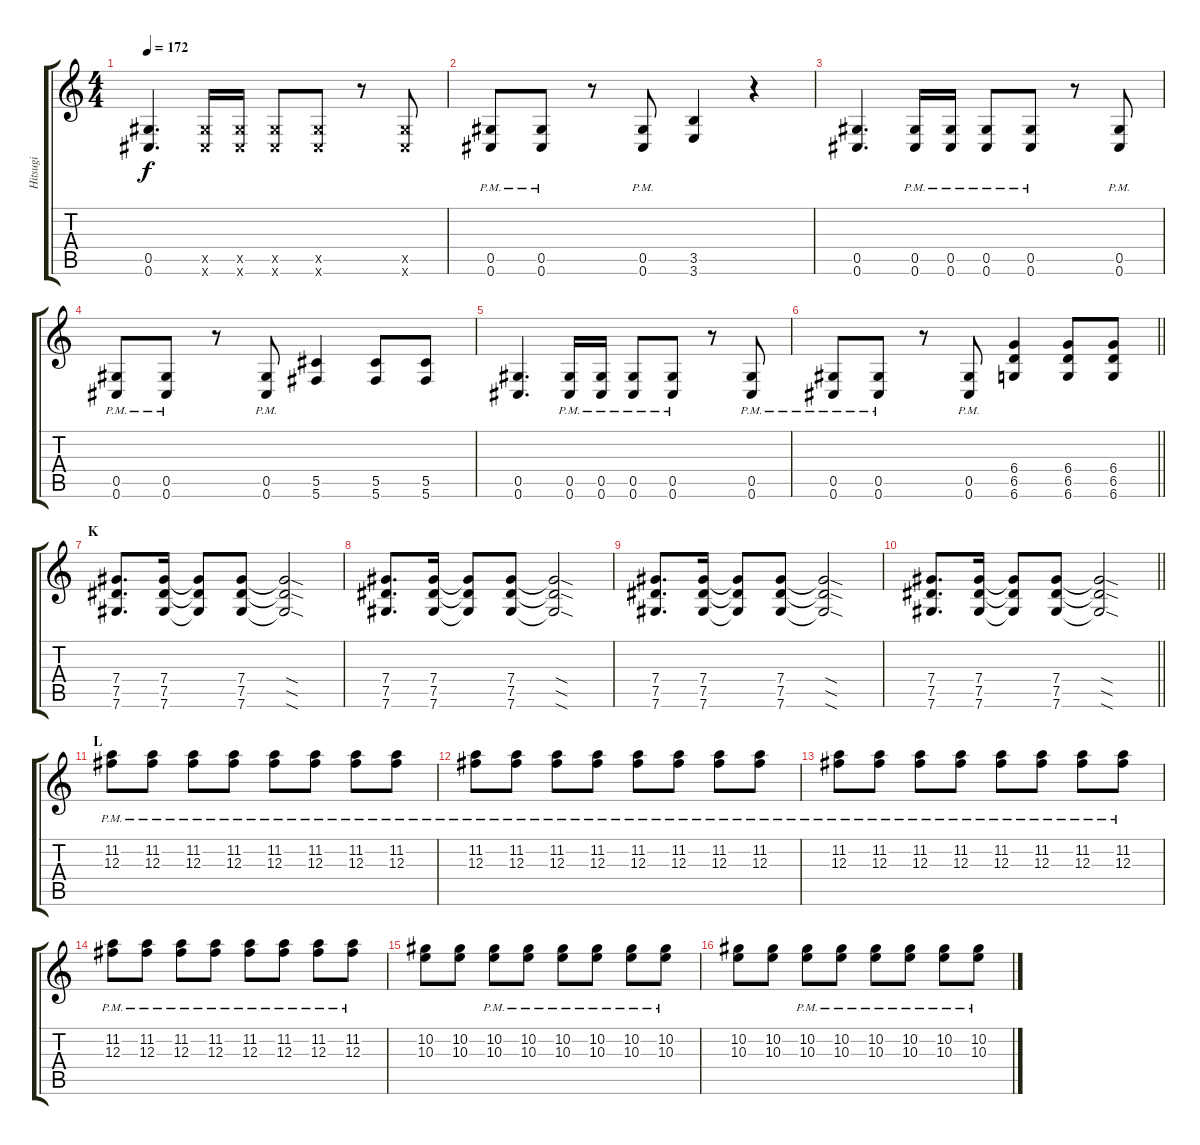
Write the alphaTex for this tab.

\track ("Hitsugi" "Hitsugi") {instrument distortionguitar}
\staff {score tabs}
\tuning (Eb4 Bb3 Gb3 Db3 Ab2 Db2) {hide}
\ts (4 4)
\tempo 172
\clef g2
\ks c
(0.5 0.6).4{d dy f} (0.5{x} 0.6{x}).16 (0.5{x} 0.6{x}).16 (0.5{x} 0.6{x}).8 (0.5{x} 0.6{x}).8 r.8 (0.5{x} 0.6{x}).8 |
(0.5{pm} 0.6{pm}).8 (0.5{pm} 0.6{pm}).8 r.8 (0.5{pm} 0.6{pm}).8 (3.5 3.6).4 r.4 |
(0.5 0.6).4{d} (0.5{pm} 0.6{pm}).16 (0.5{pm} 0.6{pm}).16 (0.5{pm} 0.6{pm}).8 (0.5{pm} 0.6{pm}).8 r.8 (0.5{pm} 0.6{pm}).8 |
(0.5{pm} 0.6{pm}).8 (0.5{pm} 0.6{pm}).8 r.8 (0.5{pm} 0.6{pm}).8 (5.5 5.6).4 (5.5 5.6).8 (5.5 5.6).8 |
(0.5 0.6).4{d} (0.5{pm} 0.6{pm}).16 (0.5{pm} 0.6{pm}).16 (0.5{pm} 0.6{pm}).8 (0.5{pm} 0.6{pm}).8 r.8 (0.5{pm} 0.6{pm}).8 |
\barLineRight lightlight
(0.5{pm} 0.6{pm}).8 (0.5{pm} 0.6{pm}).8 r.8 (0.5{pm} 0.6{pm}).8 (6.4 6.5 6.6).4 (6.4 6.5 6.6).8 (6.4 6.5 6.6).8 |
\section ("" "K")
(7.4 7.5 7.6).8{d} (7.4 7.5 7.6).16 (7.4{t} 7.5{t} 7.6{t}).8 (7.4 7.5 7.6).8 (7.4{sod t} 7.5{sod t} 7.6{sod t}).2 |
(7.4 7.5 7.6).8{d} (7.4 7.5 7.6).16 (7.4{t} 7.5{t} 7.6{t}).8 (7.4 7.5 7.6).8 (7.4{sod t} 7.5{sod t} 7.6{sod t}).2 |
(7.4 7.5 7.6).8{d} (7.4 7.5 7.6).16 (7.4{t} 7.5{t} 7.6{t}).8 (7.4 7.5 7.6).8 (7.4{sod t} 7.5{sod t} 7.6{sod t}).2 |
\barLineRight lightlight
(7.4 7.5 7.6).8{d} (7.4 7.5 7.6).16 (7.4{t} 7.5{t} 7.6{t}).8 (7.4 7.5 7.6).8 (7.4{sod t} 7.5{sod t} 7.6{sod t}).2 |
\section ("" "L")
(11.2{pm} 12.3{pm}).8 (11.2{pm} 12.3{pm}).8 (11.2{pm} 12.3{pm}).8 (11.2{pm} 12.3{pm}).8 (11.2{pm} 12.3{pm}).8 (11.2{pm} 12.3{pm}).8 (11.2{pm} 12.3{pm}).8 (11.2{pm} 12.3{pm}).8 |
(11.2{pm} 12.3{pm}).8 (11.2{pm} 12.3{pm}).8 (11.2{pm} 12.3{pm}).8 (11.2{pm} 12.3{pm}).8 (11.2{pm} 12.3{pm}).8 (11.2{pm} 12.3{pm}).8 (11.2{pm} 12.3{pm}).8 (11.2{pm} 12.3{pm}).8 |
(11.2{pm} 12.3{pm}).8 (11.2{pm} 12.3{pm}).8 (11.2{pm} 12.3{pm}).8 (11.2{pm} 12.3{pm}).8 (11.2{pm} 12.3{pm}).8 (11.2{pm} 12.3{pm}).8 (11.2{pm} 12.3{pm}).8 (11.2{pm} 12.3{pm}).8 |
(11.2{pm} 12.3{pm}).8 (11.2{pm} 12.3{pm}).8 (11.2{pm} 12.3{pm}).8 (11.2{pm} 12.3{pm}).8 (11.2{pm} 12.3{pm}).8 (11.2{pm} 12.3{pm}).8 (11.2{pm} 12.3{pm}).8 (11.2{pm} 12.3{pm}).8 |
(10.2 10.3).8 (10.2 10.3).8 (10.2{pm} 10.3{pm}).8 (10.2{pm} 10.3{pm}).8 (10.2{pm} 10.3{pm}).8 (10.2{pm} 10.3{pm}).8 (10.2{pm} 10.3{pm}).8 (10.2{pm} 10.3{pm}).8 |
(10.2 10.3).8 (10.2 10.3).8 (10.2{pm} 10.3{pm}).8 (10.2{pm} 10.3{pm}).8 (10.2{pm} 10.3{pm}).8 (10.2{pm} 10.3{pm}).8 (10.2{pm} 10.3{pm}).8 (10.2{pm} 10.3{pm}).8
